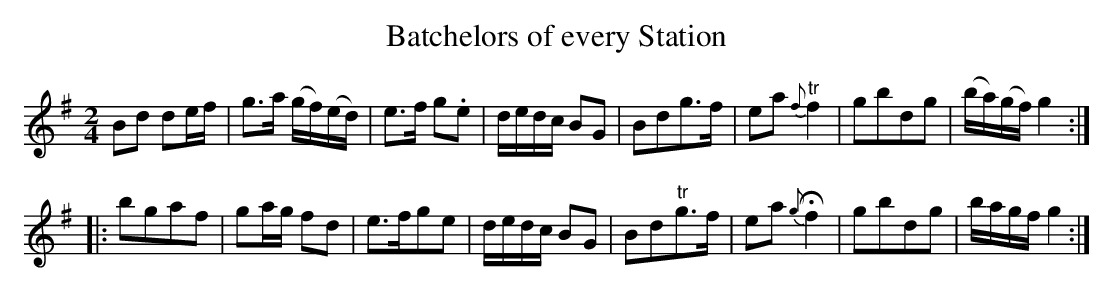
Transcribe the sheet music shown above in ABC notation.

X:1
T:Batchelors of every Station
M:2/4
K:G major
B2d2 d2ef| g3a (gf)(ed)| e3f g2.e2| dedc B2G2|\
B2d2g3f| e2a2 {f}"tr"f4| g2b2d2g2| (ba)(gf) g4::
b2g2a2f2| g2ag f2d2| e3fg2e2| dedc B2G2|\
B2d2"tr"g3f| e2a2 {g}Hf4| g2b2d2g2| bagf g4:|
